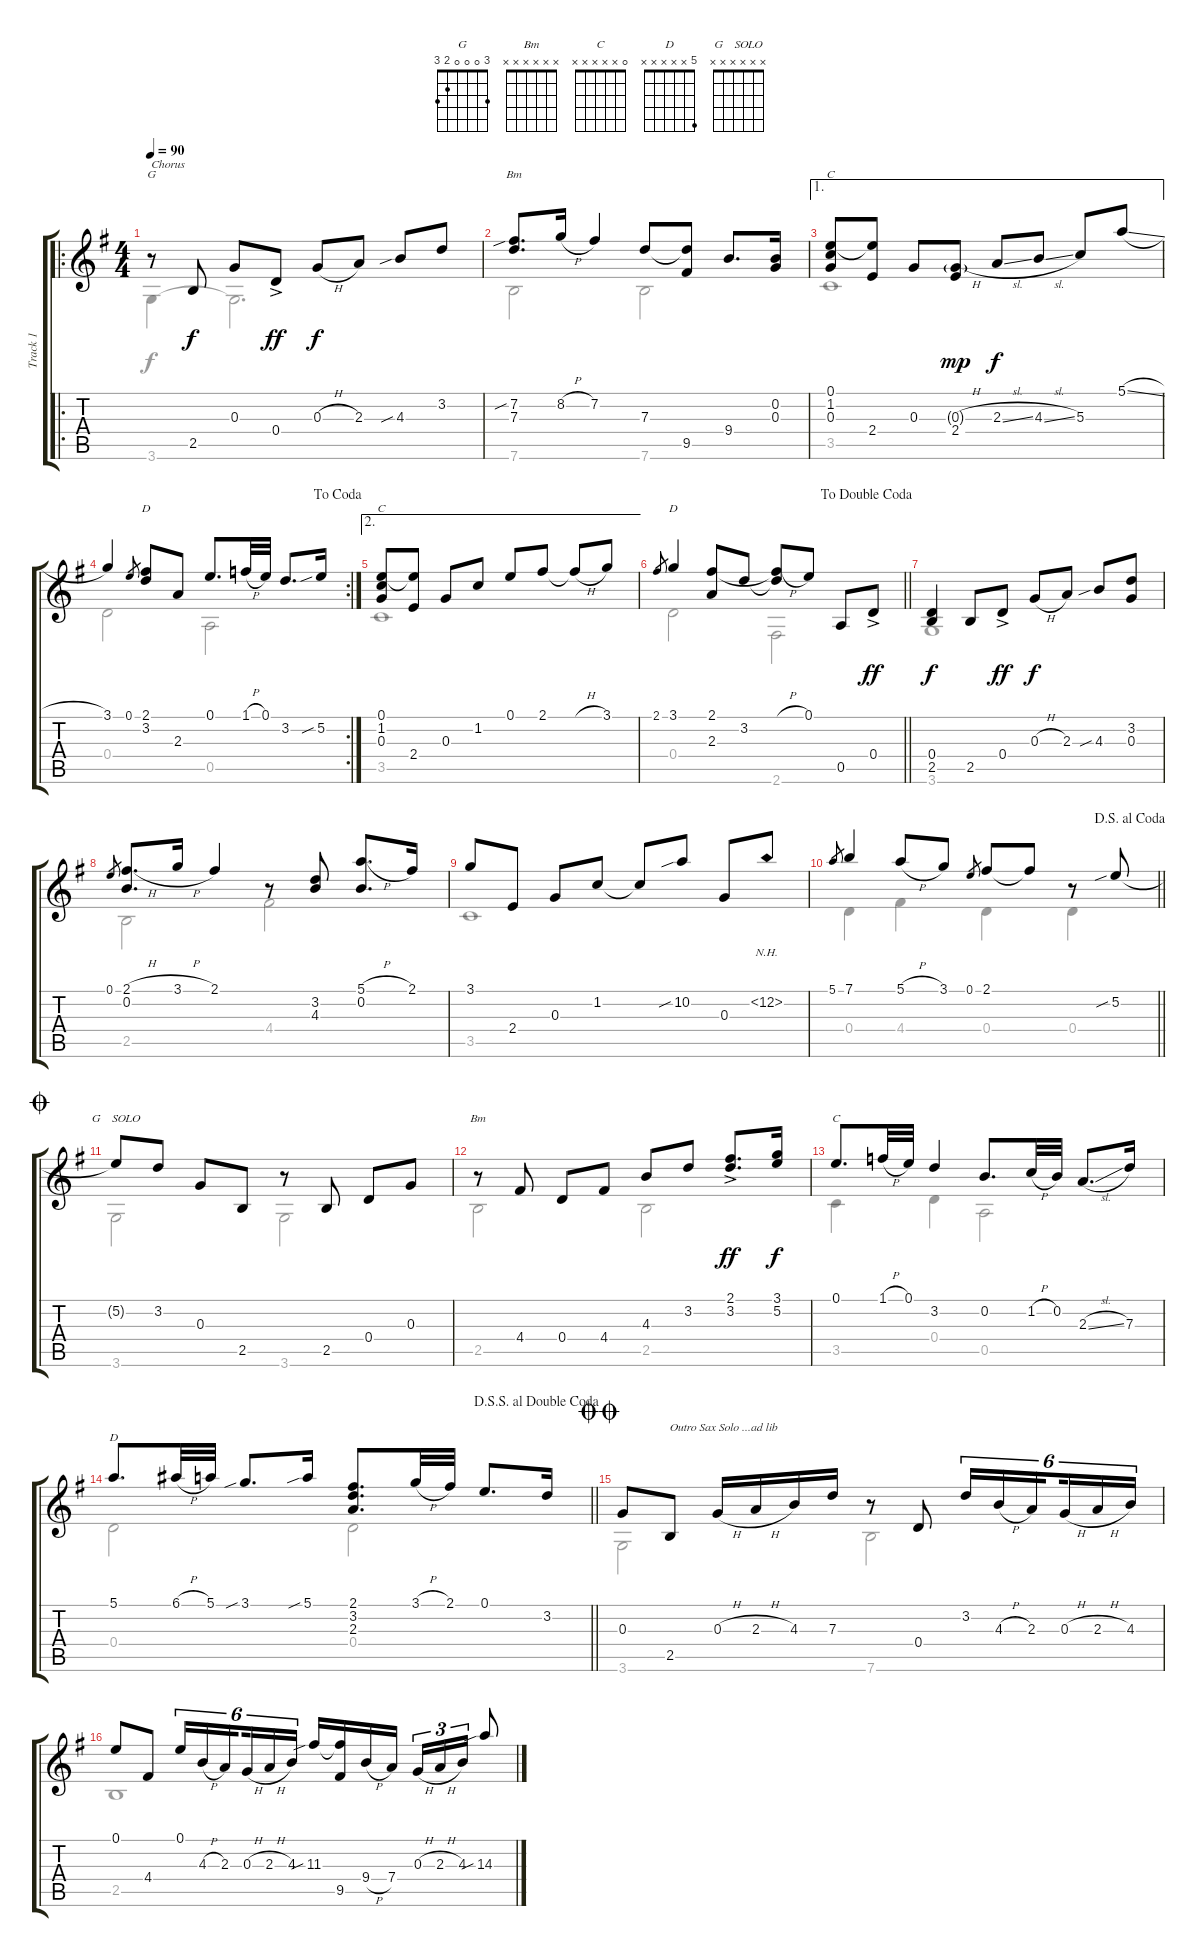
\track ("Track 1" "Track 1") {instrument acousticguitarsteel}
\staff {score tabs}
\tuning (E4 B3 G3 D3 A2 E2) {hide}
\chord ("G" 3 0 0 0 2 3)
\chord ("Bm" x 7 x x x 7) {firstfret 7 barre 7}
\chord ("C" 0 8 9 10 10 x) {firstfret 8}
\chord ("D" 2 3 2 x x x) {barre 2}
\chord ("C" 0 1 0 x x x)
\chord ("D" 3 x x x x x)
\chord ("G    SOLO" x x x x x x)
\chord ("Bm" x x x x x x)
\chord ("C" 0 x x x x x)
\chord ("D" 5 x x x x x)
\voice
\ro
\ts (4 4)
\tempo 90
\clef g2
\ks g
r.8{ch "G" txt "Chorus" dy f} 2.5.8 0.3.8 0.4{ac}.8{dy ff} 0.3{h}.8{dy f} 2.3.8 4.3{sib}.8 3.2.8 |
(7.2{sib} 7.3).8{d ch "Bm"} 8.2{h}.16 7.2.4 7.3.8 (7.3{t} 9.5).8 9.4.8{d} (0.2 0.3).16 |
\ae 1
(0.1 1.2 0.3).8{ch "C"} (0.1{t} 2.4).8 0.3.8 (0.3{h g} 2.4).8{dy mp} 2.3{sl}.8{dy f} 4.3{sl}.8 5.3.8 5.1{sl}.8 |
\rc 2
\jump dacoda
3.1.4 0.1.8{gr} (2.1 3.2).8{ch "D"} 2.3.8 0.1.8{d} 1.1{h}.32 0.1.32 3.2.8{d} 5.2{sib}.16 |
\ae 2
(0.1 1.2 0.3).8{ch "C"} (0.1{t} 2.4).8 0.3.8 1.2.8 0.1.8 2.1.8 2.1{h t}.8 3.1.8 |
\jump dadoublecoda
\barLineRight lightlight
2.1.8{gr} 3.1.4{ch "D"} (2.1 2.3).8 3.2.8 (2.1{h t} 3.2{t}).8 0.1.8 0.5.8 0.4{ac}.8{dy ff} |
(0.4 2.5).4{dy f} 2.5.8 0.4{ac}.8{dy ff} 0.3{h}.8{dy f} 2.3.8 4.3{sib}.8 (3.2 0.3).8 |
0.1.8{gr} (2.1{h} 0.2).8{d} 3.1{h}.16 2.1.4 r.8 (3.2 4.3).8 (5.1{h} 0.2).8{d} 2.1.16 |
3.1.8 2.4.8 0.3.8 1.2.8 1.2{t}.8 10.2{sib}.8 0.3.8 12.2{nh}.8 |
\jump dalsegnoalcoda
\barLineRight lightlight
5.1.8{gr} 7.1.4 5.1{h}.8 3.1.8 0.1.8{gr} 2.1.8 2.1{t}.8 r.8 5.2{sib}.8 |
\jump coda
5.2{t}.8{ch "G    SOLO"} 3.2.8 0.3.8 2.5.8 r.8 2.5.8 0.4.8 0.3.8 |
r.8{ch "Bm"} 4.4.8 0.4.8 4.4.8 4.3.8 3.2.8 (2.1{ac} 3.2).8{d dy ff} (3.1 5.2).16{dy f} |
0.1.8{d ch "C"} 1.1{h}.32 0.1.32 3.2.4 0.2.8{d} 1.2{h}.32 0.2.32 2.3{sl}.8{d} 7.3.16 |
\jump dalsegnosegnoaldoublecoda
\barLineRight lightlight
5.1.8{d ch "D"} 6.1{h}.32 5.1.32 3.1{sib}.8{d} 5.1{sib}.16 (2.1 3.2 2.3).8{d} 3.1{h}.32 2.1.32 0.1.8{d} 3.2.16 |
\jump doublecoda
0.3.8 2.5.8{txt "Outro Sax Solo ...ad lib"} 0.3{h}.16 2.3{h}.16 4.3.16 7.3.16 r.8 0.4.8 3.2.16{tu (6 4)} 4.3{h}.16{tu (6 4)} 2.3.16{tu (6 4) beam splitsecondary} 0.3{h}.16{tu (6 4)} 2.3{h}.16{tu (6 4)} 4.3.16{tu (6 4)} |
0.1.8 4.4.8 0.1.16{tu (6 4)} 4.3{h}.16{tu (6 4)} 2.3.16{tu (6 4) beam splitsecondary} 0.3{h}.16{tu (6 4)} 2.3{h}.16{tu (6 4)} 4.3.16{tu (6 4)} 11.3{sib}.16 (11.3{t} 9.5).16 9.4{h}.16 7.4.16 0.3{h}.16{tu (3 2)} 2.3{h}.16{tu (3 2)} 4.3.16{tu (3 2)} 14.3{sib}.8
\voice
\clef g2
\ottava regular
\simile none
\ks g
3.6.4{dy f} 3.6{t}.2{d} |
7.6.2 7.6.2 |
3.5.1 |
0.4.2 0.5.2 |
3.5.1 |
\barLineRight lightlight
0.4.2 2.6.2 |
3.6.1 |
2.5.2 4.4.2 |
3.5.1 |
\barLineRight lightlight
0.4.4 4.4.4 0.4.4 0.4.4 |
3.6.2 3.6.2 |
2.5.2 2.5.2 |
3.5.4 0.4.4 0.5.2 |
\barLineRight lightlight
0.4.2 0.4.2 |
3.6.2 7.6.2 |
2.5.1
